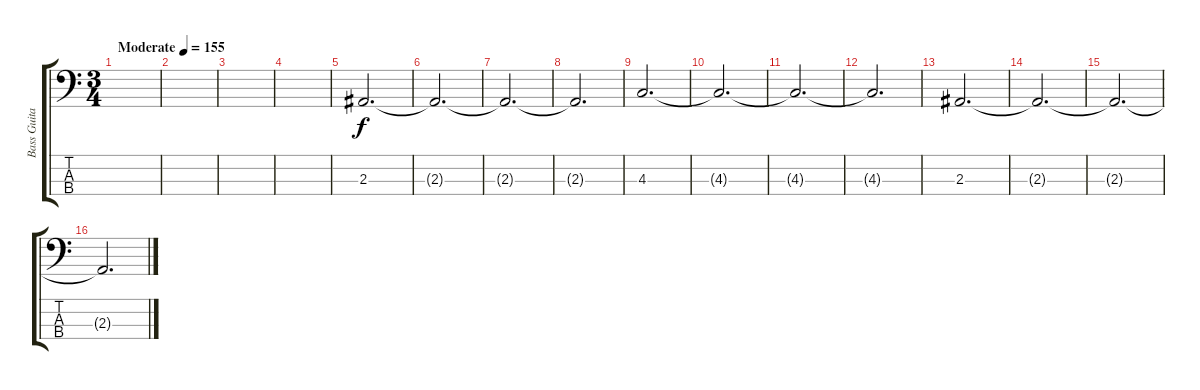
\track ("Bass Guitar" "Bass Guita") {instrument electricbassfinger}
\staff {score tabs}
\tuning (Gb2 Db2 Ab1 Eb1) {hide}
\ts (3 4)
\tempo (155 "Moderate")
\clef f4
\ks c
|
|
|
|
2.3.2{d} |
2.3{t}.2{d} |
2.3{t}.2{d} |
2.3{t}.2{d} |
4.3.2{d} |
4.3{t}.2{d} |
4.3{t}.2{d} |
4.3{t}.2{d} |
2.3.2{d} |
2.3{t}.2{d} |
2.3{t}.2{d} |
2.3{t}.2{d}
